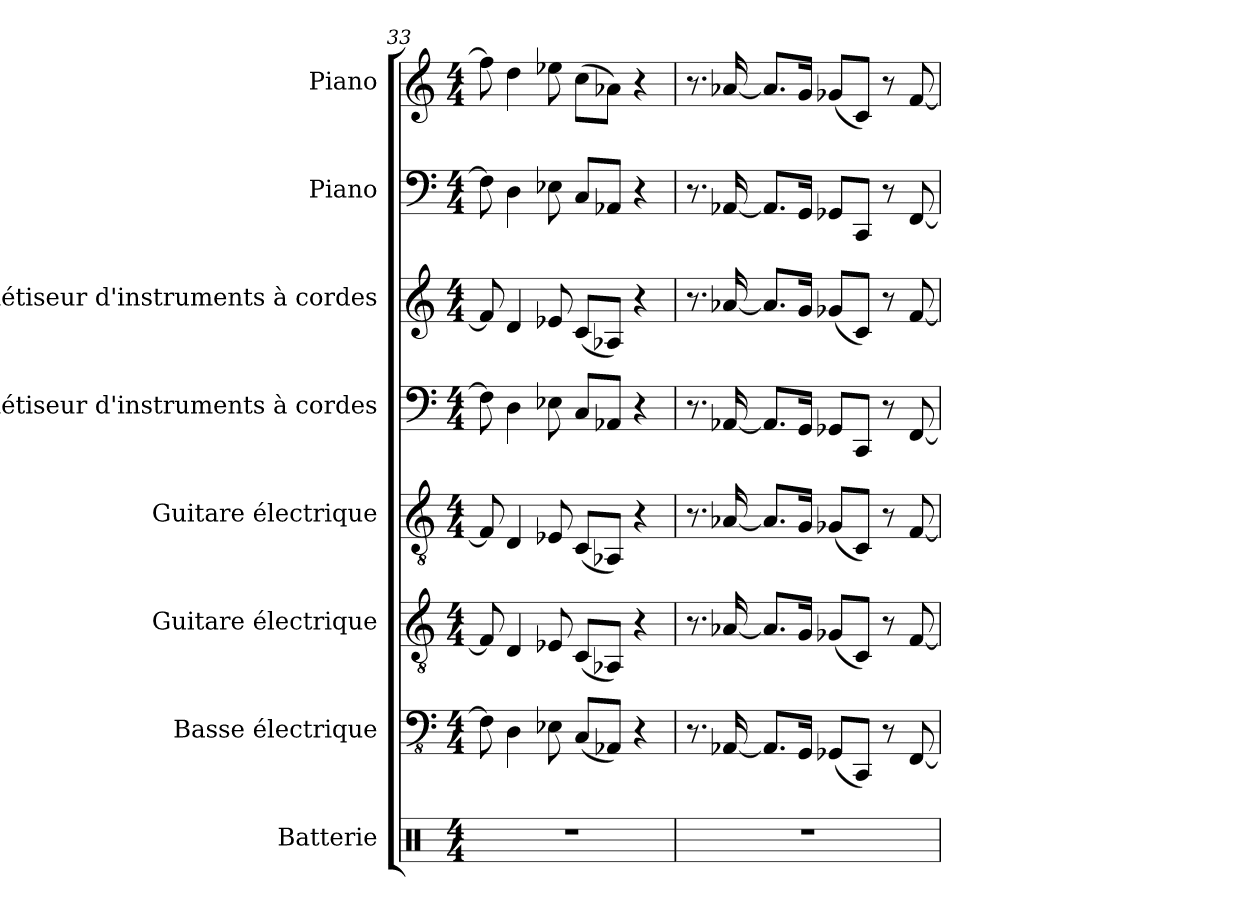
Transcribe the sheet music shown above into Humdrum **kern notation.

**kern	**kern	**kern	**kern	**kern	**kern	**kern	**kern
*part8	*part7	*part6	*part5	*part4	*part3	*part2	*part1
*staff8	*staff7	*staff6	*staff5	*staff4	*staff3	*staff2	*staff1
*I"Batterie	*I"Basse électrique	*I"Guitare électrique	*I"Guitare électrique	*I"Synthétiseur d'instruments à cordes	*I"Synthétiseur d'instruments à cordes	*I"Piano	*I"Piano
*I'Batt.	*I'B. él.	*I'Guit. El.	*I'Guit. El.	*I'Synth.	*I'Synth.	*I'Pia.	*I'Pia.
*clefX	*clefFv4	*clefGv2	*clefGv2	*clefF4	*clefG2	*clefF4	*clefG2
*k[]	*k[]	*k[]	*k[]	*k[]	*k[]	*k[]	*k[]
*M4/4	*M4/4	*M4/4	*M4/4	*M4/4	*M4/4	*M4/4	*M4/4
=33	=33	=33	=33	=33	=33	=33	=33
1r	8FF\]	8F/]	8F/]	8F\]	8f/]	8F\]	8ff\]
.	4DD\	4D/	4D/	4D\	4d/	4D\	4dd\
.	8EE-X\	8E-X/	8E-X/	8E-X\	8e-X/	8E-X\	8ee-X\
.	(8CC/L	(8C/L	(8C/L	8C/L	(8c/L	8C/L	(8cc\L
.	8AAA-X/J)	8AA-X/J)	8AA-X/J)	8AA-X/J	8A-X/J)	8AA-X/J	8a-X\J)
.	4r	4r	4r	4r	4r	4r	4r
!!LO:PB:g=z
=34	=34	=34	=34	=34	=34	=34	=34
1r	8.r	8.r	8.r	8.r	8.r	8.r	8.r
.	[16AAA-X/	[16A-X/	[16A-X/	[16AA-X/	[16a-X/	[16AA-X/	[16a-X/
.	8.AAA-/L]	8.A-/L]	8.A-/L]	8.AA-/L]	8.a-/L]	8.AA-/L]	8.a-/L]
.	16GGG/Jk	16G/Jk	16G/Jk	16GG/Jk	16g/Jk	16GG/Jk	16g/Jk
.	(8GGG-X/L	(8G-X/L	(8G-X/L	8GG-X/L	(8g-X/L	8GG-X/L	(8g-X/L
.	8CCC/J)	8C/J)	8C/J)	8CC/J	8c/J)	8CC/J	8c/J)
.	8r	8r	8r	8r	8r	8r	8r
.	[8FFF/	[8F/	[8F/	[8FF/	[8f/	[8FF/	[8f/
=	=	=	=	=	=	=	=
*-	*-	*-	*-	*-	*-	*-	*-
